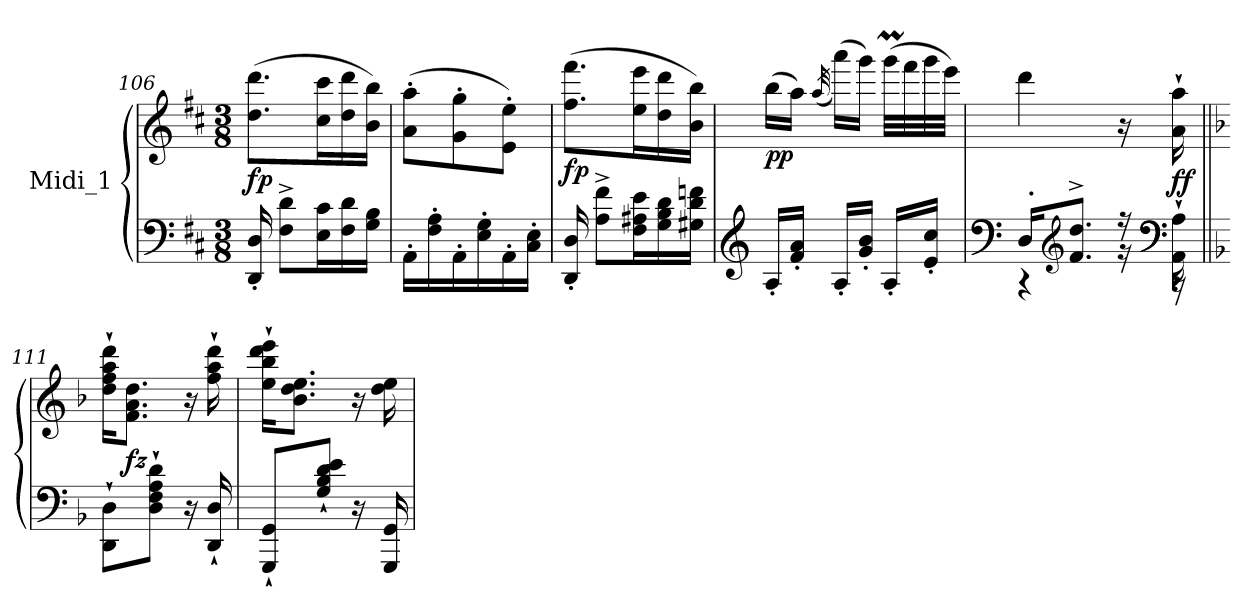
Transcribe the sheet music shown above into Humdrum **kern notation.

**kern	**kern	**dynam
*part1	*part1	*part1
*staff2	*staff1	*staff1/2
*I"Midi_1	*	*
*clefF4	*clefG2	*
*k[f#c#]	*k[f#c#]	*
*D:	*D:	*
*M3/8	*M3/8	*
=106	=106	=106
!	!	!LO:DY:b
16DD/' 16D/'	(>8.dd\ 8.ddd\L	fp
8F#\^ 8d\^L	.	.
16E\ 16c#\L	16cc#\ 16ccc#\L	.
16F#\ 16d\	16dd\ 16ddd\	.
16G\ 16B\JJ	16b\ 16bb\JJ)	.
=107	=107	=107
16AA'\LL	(>8a\' 8aa\'L	.
16F#\' 16A\'	.	.
16AA'\	8g\' 8gg\'	.
16E\' 16G\'	.	.
16AA'\	8e\' 8ee\'J)	.
16C#\' 16E\'JJ	.	.
!!LO:LB:g=z
=108	=108	=108
!	!	!LO:DY:b
16DD/' 16D/'	(>8.ff#\ 8.fff#\L	fp
8A\^ 8f#\^L	.	.
16F#\ 16A#X\ 16e\L	16ee\ 16eee\L	.
16G\ 16B\ 16d\	16dd\ 16ddd\	.
16G#X\ 16d\ 16fn\JJ	16b\ 16bb\JJ)	.
=109	=109	=109
*clefG2	*	*
!	!	!LO:DY:b
16A'/LL	(>16bb\LL	pp
16f#i/' 16a/'JJ	16aa\JJ)	.
.	(32qaa/	.
16A'/LL	(>16aaa\LL)	.
16g/' 16b/'JJ	16ggg\JJ)	.
16A'/LL	(>32gggM\LLL	.
.	32fff#\	.
16e/' 16cc#/'JJ	32ggg\	.
.	32eee\JJJ)	.
=110	=110	=110
*clefF4	*	*
*^	*	*
16D'/KL	4r	4ddd\	.
*clefG2	*	*	*
8.f#/^ 8.dd/^J	.	.	.
16r	16r	16r	.
*clefF4	*	*	*
!	!	!	!LO:DY:b
16AA\` 16A\`	16r	16a\` 16aa\`	ff
*v	*v	*	*
=111||	=111||	=111||
*k[b-]	*k[b-]	*
*F:	*F:	*
*	*MM75	*
8DD\` 8D\`L	16dd\` 16ff\` 16aa\` 16ddd\`KL	.
!	!	!LO:DY:b
.	8.f\ 8.a\ 8.dd\J	fz
8D\` 8F\` 8A\` 8d\`J	.	.
16r	16r	.
16DD/` 16D/`	16ff\` 16aa\` 16ddd\`	.
=112	=112	=112
8GGG/` 8GG/`L	16ee\` 16bb-\` 16ddd\` 16eee\`KL	.
.	8.b-\ 8.dd\ 8.ee\J	.
8G/` 8B-/` 8d/` 8e/`J	.	.
16r	16r	.
16GGG/ 16GG/	16dd\ 16ee\	.
=	=	=
*-	*-	*-
